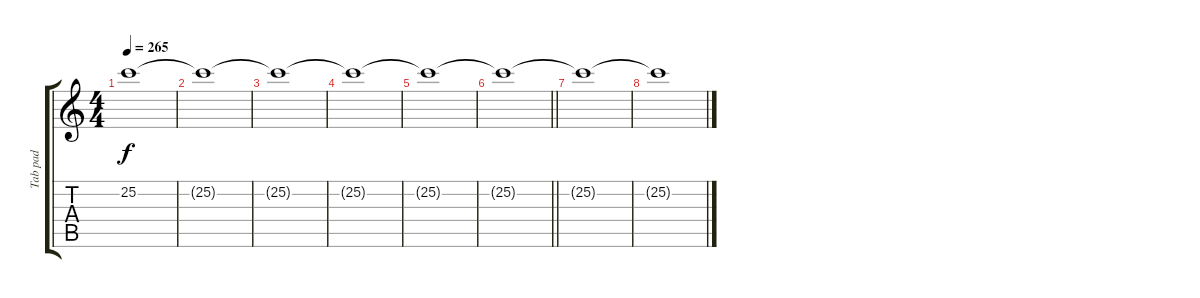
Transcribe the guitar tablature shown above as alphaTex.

\track ("Tab pad" "Tab pad") {instrument orchestralharp}
\staff {score tabs}
\tuning (E4 B3 G3 D3 A2 E2) {hide}
\ts (4 4)
\tempo 265
\clef g2
\ks c
25.2.1{dy f} |
25.2{t}.1 |
25.2{t}.1 |
25.2{t}.1 |
25.2{t}.1 |
\barLineRight lightlight
25.2{t}.1 |
25.2{t}.1 |
25.2{t}.1
